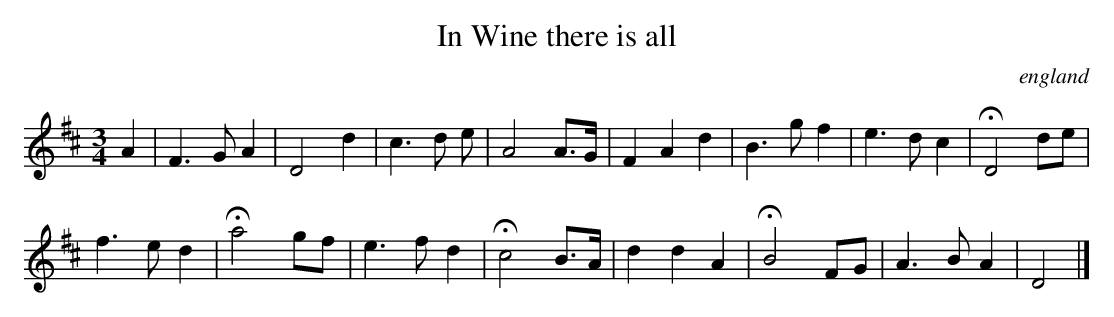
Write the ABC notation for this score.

X:1
T:In Wine there is all
O:england
M:3/4
K:D
A2|\
F3G A2| D4 d2| c3d e| A4 A>G|\
F2A2 d2| B3g f2|e3d c2| HD4 de|
f3e d2| Ha4 gf| e3f d2| Hc4 B>A|\
d2d2 A2| HB4 FG|A3B A2| D4 |]
